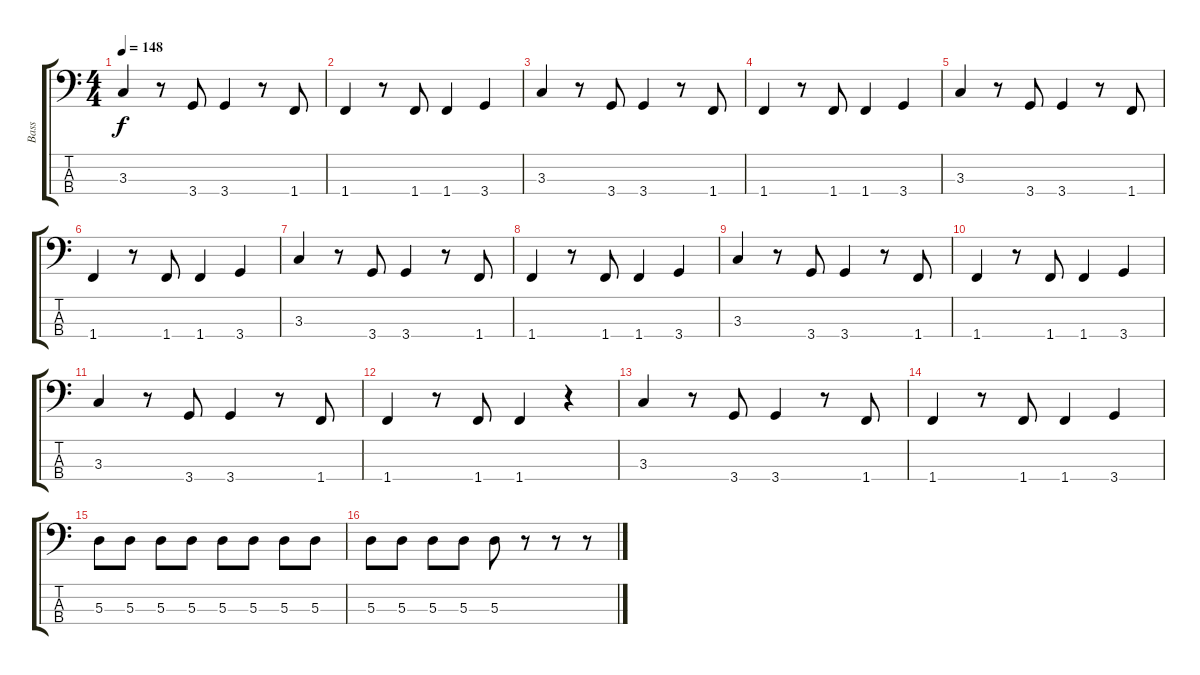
\track ("Bass" "Bass") {instrument electricbassfinger}
\staff {score tabs}
\tuning (G2 D2 A1 E1) {hide}
\ts (4 4)
\tempo 148
\clef f4
\ks c
3.3.4{dy f} r.8 3.4.8 3.4.4 r.8 1.4.8 |
1.4.4 r.8 1.4.8 1.4.4 3.4.4 |
3.3.4 r.8 3.4.8 3.4.4 r.8 1.4.8 |
1.4.4 r.8 1.4.8 1.4.4 3.4.4 |
3.3.4 r.8 3.4.8 3.4.4 r.8 1.4.8 |
1.4.4 r.8 1.4.8 1.4.4 3.4.4 |
3.3.4 r.8 3.4.8 3.4.4 r.8 1.4.8 |
1.4.4 r.8 1.4.8 1.4.4 3.4.4 |
3.3.4 r.8 3.4.8 3.4.4 r.8 1.4.8 |
1.4.4 r.8 1.4.8 1.4.4 3.4.4 |
3.3.4 r.8 3.4.8 3.4.4 r.8 1.4.8 |
1.4.4 r.8 1.4.8 1.4.4 r.4 |
3.3.4 r.8 3.4.8 3.4.4 r.8 1.4.8 |
1.4.4 r.8 1.4.8 1.4.4 3.4.4 |
5.3.8 5.3.8 5.3.8 5.3.8 5.3.8 5.3.8 5.3.8 5.3.8 |
5.3.8 5.3.8 5.3.8 5.3.8 5.3.8 r.8 r.8 r.8
